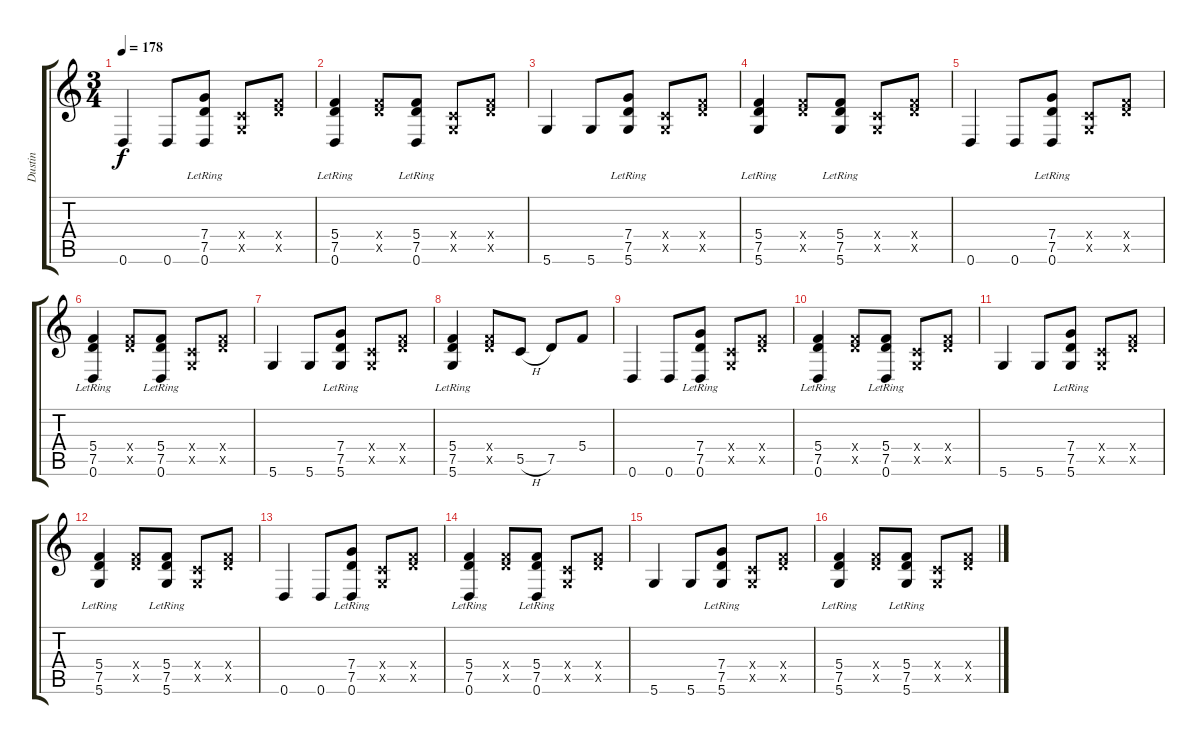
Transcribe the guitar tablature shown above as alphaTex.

\track ("Dustin" "Dustin") {instrument electricguitarjazz}
\staff {score tabs}
\tuning (D4 A3 F3 C3 G2 D2) {hide}
\ts (3 4)
\tempo 178
\clef g2
\ks c
0.6.4{dy f} 0.6.8 (7.4 7.5 0.6{lr}).8 (0.4{x} 0.5{x}).8 (5.4{x} 7.5{x}).8 |
(5.4 7.5 0.6{lr}).4 (5.4{x} 7.5{x}).8 (5.4 7.5 0.6{lr}).8 (0.4{x} 0.5{x}).8 (5.4{x} 7.5{x}).8 |
5.6.4 5.6.8 (7.4 7.5 5.6{lr}).8 (0.4{x} 0.5{x}).8 (5.4{x} 7.5{x}).8 |
(5.4 7.5 5.6{lr}).4 (5.4{x} 7.5{x}).8 (5.4 7.5 5.6{lr}).8 (0.4{x} 0.5{x}).8 (5.4{x} 7.5{x}).8 |
0.6.4 0.6.8 (7.4 7.5 0.6{lr}).8 (0.4{x} 0.5{x}).8 (5.4{x} 7.5{x}).8 |
(5.4 7.5 0.6{lr}).4 (5.4{x} 7.5{x}).8 (5.4 7.5 0.6{lr}).8 (0.4{x} 0.5{x}).8 (5.4{x} 7.5{x}).8 |
5.6.4 5.6.8 (7.4 7.5 5.6{lr}).8 (0.4{x} 0.5{x}).8 (5.4{x} 7.5{x}).8 |
(5.4 7.5 5.6{lr}).4 (5.4{x} 7.5{x}).8 5.5{h}.8 7.5.8 5.4.8 |
0.6.4 0.6.8 (7.4 7.5 0.6{lr}).8 (0.4{x} 0.5{x}).8 (5.4{x} 7.5{x}).8 |
(5.4 7.5 0.6{lr}).4 (5.4{x} 7.5{x}).8 (5.4 7.5 0.6{lr}).8 (0.4{x} 0.5{x}).8 (5.4{x} 7.5{x}).8 |
5.6.4 5.6.8 (7.4 7.5 5.6{lr}).8 (0.4{x} 0.5{x}).8 (5.4{x} 7.5{x}).8 |
(5.4 7.5 5.6{lr}).4 (5.4{x} 7.5{x}).8 (5.4 7.5 5.6{lr}).8 (0.4{x} 0.5{x}).8 (5.4{x} 7.5{x}).8 |
0.6.4 0.6.8 (7.4 7.5 0.6{lr}).8 (0.4{x} 0.5{x}).8 (5.4{x} 7.5{x}).8 |
(5.4 7.5 0.6{lr}).4 (5.4{x} 7.5{x}).8 (5.4 7.5 0.6{lr}).8 (0.4{x} 0.5{x}).8 (5.4{x} 7.5{x}).8 |
5.6.4 5.6.8 (7.4 7.5 5.6{lr}).8 (0.4{x} 0.5{x}).8 (5.4{x} 7.5{x}).8 |
(5.4 7.5 5.6{lr}).4 (5.4{x} 7.5{x}).8 (5.4 7.5 5.6{lr}).8 (0.4{x} 0.5{x}).8 (5.4{x} 7.5{x}).8
